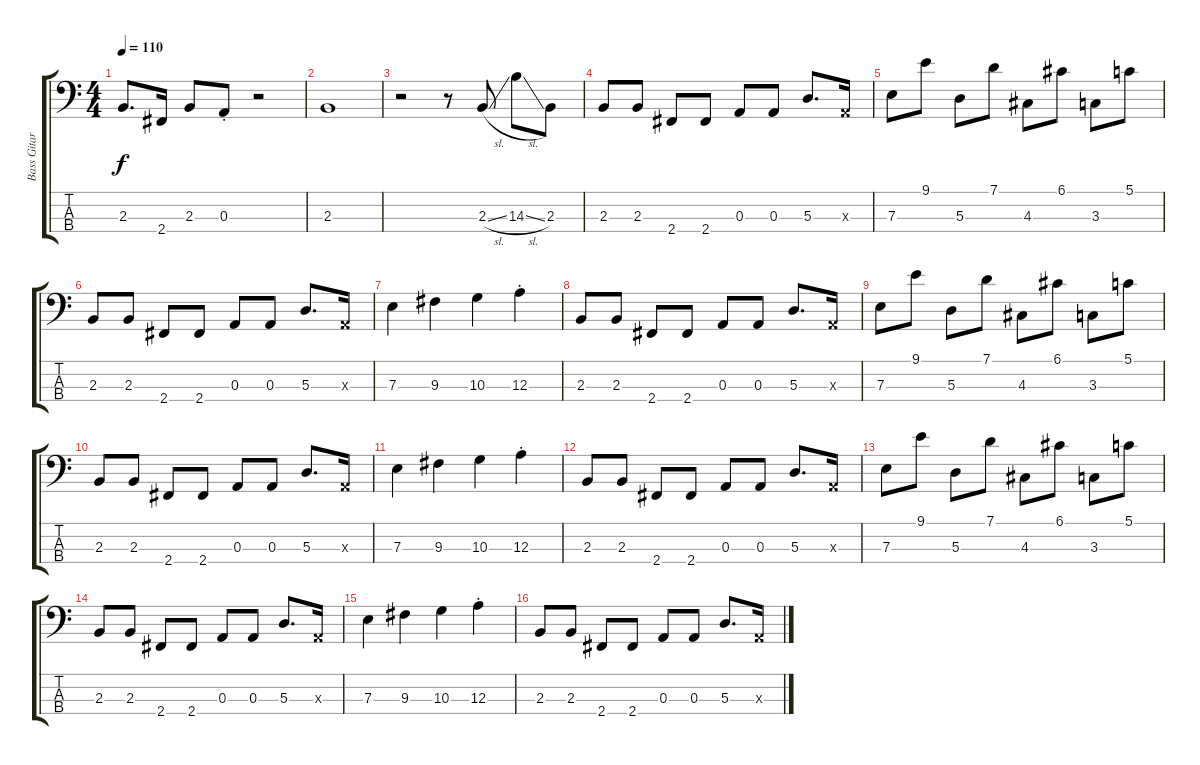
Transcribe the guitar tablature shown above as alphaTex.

\track ("Bass Gitar" "Bass Gitar") {instrument electricbassfinger}
\staff {score tabs}
\tuning (G2 D2 A1 E1) {hide}
\ts (4 4)
\tempo 110
\clef f4
\ks c
2.3.8{d dy f} 2.4.16 2.3.8 0.3{st}.8 r.2 |
2.3.1 |
r.2 r.8 2.3{sl}.8 14.3{sl}.8 2.3.8 |
2.3.8 2.3.8 2.4.8 2.4.8 0.3.8 0.3.8 5.3.8{d} 0.3{x}.16 |
7.3.8 9.1.8 5.3.8 7.1.8 4.3.8 6.1.8 3.3.8 5.1.8 |
2.3.8 2.3.8 2.4.8 2.4.8 0.3.8 0.3.8 5.3.8{d} 0.3{x}.16 |
7.3.4 9.3.4 10.3.4 12.3{st}.4 |
2.3.8 2.3.8 2.4.8 2.4.8 0.3.8 0.3.8 5.3.8{d} 0.3{x}.16 |
7.3.8 9.1.8 5.3.8 7.1.8 4.3.8 6.1.8 3.3.8 5.1.8 |
2.3.8 2.3.8 2.4.8 2.4.8 0.3.8 0.3.8 5.3.8{d} 0.3{x}.16 |
7.3.4 9.3.4 10.3.4 12.3{st}.4 |
2.3.8 2.3.8 2.4.8 2.4.8 0.3.8 0.3.8 5.3.8{d} 0.3{x}.16 |
7.3.8 9.1.8 5.3.8 7.1.8 4.3.8 6.1.8 3.3.8 5.1.8 |
2.3.8 2.3.8 2.4.8 2.4.8 0.3.8 0.3.8 5.3.8{d} 0.3{x}.16 |
7.3.4 9.3.4 10.3.4 12.3{st}.4 |
2.3.8 2.3.8 2.4.8 2.4.8 0.3.8 0.3.8 5.3.8{d} 0.3{x}.16
